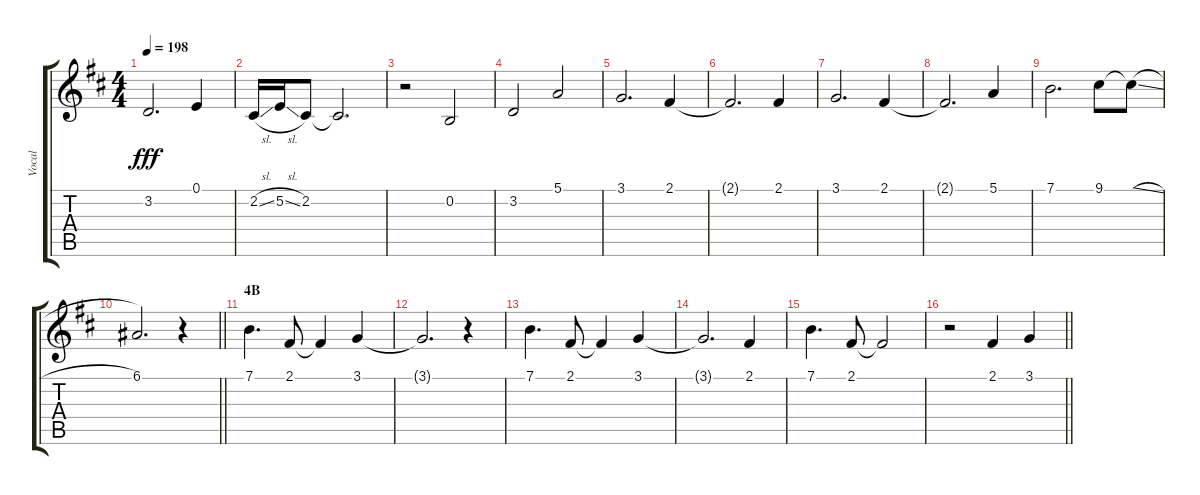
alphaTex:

\track ("Vocal" "Vocal") {instrument voiceoohs}
\staff {score tabs}
\tuning (E4 B3 G3 D3 A2 E2) {hide}
\ts (4 4)
\tempo 198
\clef g2
\ks d
3.2.2{d dy fff} 0.1.4 |
2.2{sl}.16 5.2{sl}.16 2.2.8 2.2{t}.2{d} |
r.2 0.2.2 |
3.2.2 5.1.2 |
3.1.2{d} 2.1.4 |
2.1{t}.2{d} 2.1.4 |
3.1.2{d} 2.1.4 |
2.1{t}.2{d} 5.1.4 |
7.1.2{d} 9.1.8 9.1{sl t}.8 |
\barLineRight lightlight
6.1.2{d} r.4 |
\section ("" "4B")
7.1.4{d} 2.1.8 2.1{t}.4 3.1.4 |
3.1{t}.2{d} r.4 |
7.1.4{d} 2.1.8 2.1{t}.4 3.1.4 |
3.1{t}.2{d} 2.1.4 |
7.1.4{d} 2.1.8 2.1{t}.2 |
\barLineRight lightlight
r.2 2.1.4 3.1.4
